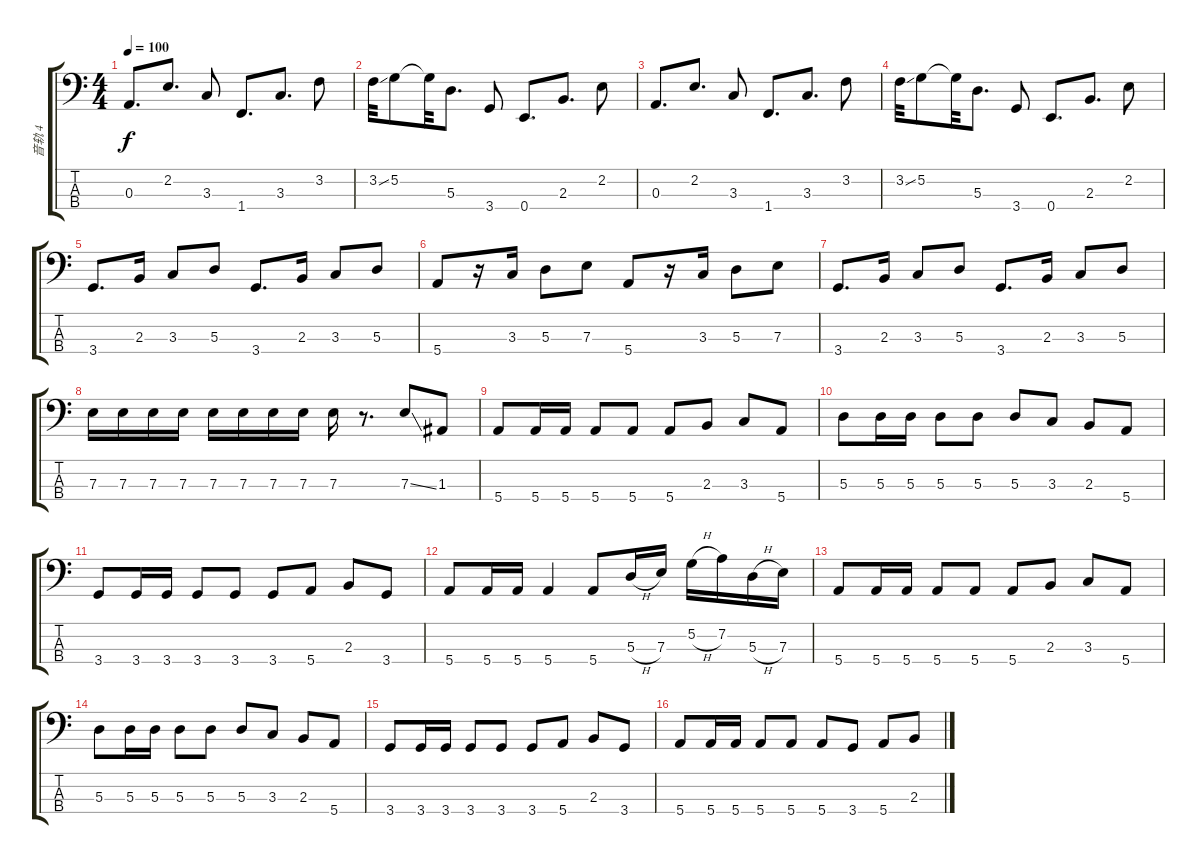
\track ("音轨 4" "音轨 4") {instrument electricbassfinger}
\staff {score tabs}
\tuning (G2 D2 A1 E1) {hide}
\ts (4 4)
\tempo 100
\clef f4
\ks c
0.3.8{d dy f} 2.2.8{d} 3.3.8 1.4.8{d} 3.3.8{d} 3.2.8 |
3.2{ss}.32 5.2.8 5.2{t}.32 5.3.8{d} 3.4.8 0.4.8{d txt ""} 2.3.8{d} 2.2.8 |
0.3.8{d} 2.2.8{d} 3.3.8 1.4.8{d} 3.3.8{d} 3.2.8 |
3.2{ss}.32 5.2.8 5.2{t}.32 5.3.8{d} 3.4.8 0.4.8{d} 2.3.8{d} 2.2.8 |
3.4.8{d} 2.3.16 3.3.8 5.3.8 3.4.8{d} 2.3.16 3.3.8 5.3.8 |
5.4.8 r.16 3.3.16 5.3.8 7.3.8 5.4.8 r.16 3.3.16 5.3.8 7.3.8 |
3.4.8{d} 2.3.16 3.3.8 5.3.8 3.4.8{d} 2.3.16 3.3.8 5.3.8 |
7.3.16 7.3.16 7.3.16 7.3.16 7.3.16 7.3.16 7.3.16 7.3.16 7.3.16 r.8{d} 7.3{ss}.8 1.3.8 |
5.4.8 5.4.16 5.4.16 5.4.8 5.4.8 5.4.8 2.3.8 3.3.8 5.4.8 |
5.3.8 5.3.16 5.3.16 5.3.8 5.3.8 5.3.8 3.3.8 2.3.8 5.4.8 |
3.4.8 3.4.16 3.4.16 3.4.8 3.4.8 3.4.8 5.4.8 2.3.8 3.4.8 |
5.4.8 5.4.16 5.4.16 5.4.4 5.4.8 5.3{h}.16 7.3.16 5.2{h}.16 7.2.16 5.3{h}.16 7.3.16 |
5.4.8 5.4.16 5.4.16 5.4.8 5.4.8 5.4.8 2.3.8 3.3.8 5.4.8 |
5.3.8 5.3.16 5.3.16 5.3.8 5.3.8 5.3.8 3.3.8 2.3.8 5.4.8 |
3.4.8 3.4.16 3.4.16 3.4.8 3.4.8 3.4.8 5.4.8 2.3.8 3.4.8 |
5.4.8 5.4.16 5.4.16 5.4.8 5.4.8 5.4.8 3.4.8 5.4.8 2.3.8
